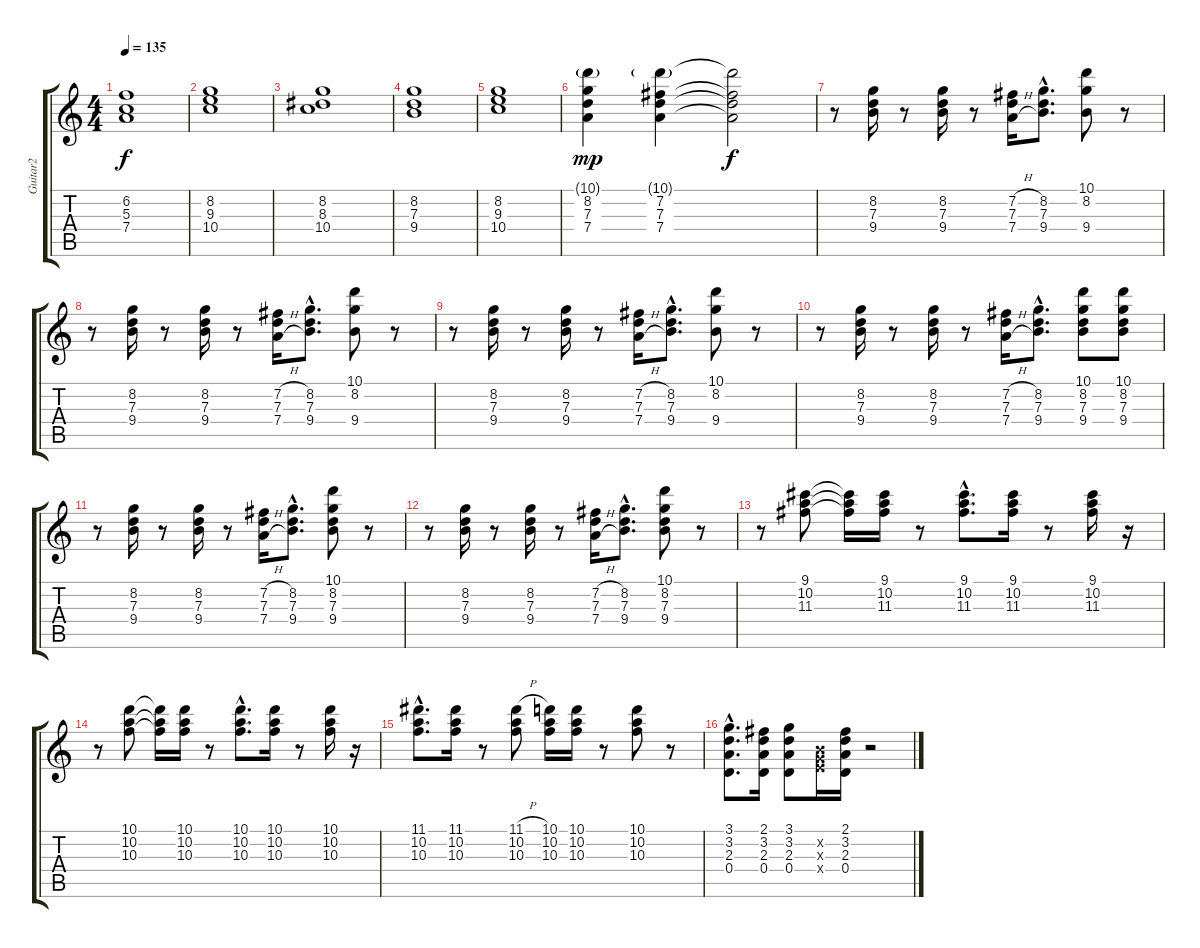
\track ("Guitar2" "Guitar2") {instrument overdrivenguitar}
\staff {score tabs}
\tuning (E4 B3 G3 D3 A2 E2) {hide}
\ts (4 4)
\tempo 135
\clef g2
\ks c
(6.2 5.3 7.4).1{dy f} |
(8.2 9.3 10.4).1 |
(8.2 8.3 10.4).1 |
(8.2 7.3 9.4).1 |
(8.2 9.3 10.4).1 |
(10.1{g} 8.2 7.3 7.4).4{dy mp} (10.1{g} 7.2 7.3 7.4).4 (10.1{t} 7.2{t} 7.3{t} 7.4{t}).2{dy f} |
r.8 (8.2 7.3 9.4).16 r.8 (8.2 7.3 9.4).16 r.8 (7.2{h} 7.3 7.4{h}).16 (8.2{hac} 7.3{hac} 9.4{hac}).8{d} (10.1 8.2 9.4).8 r.8 |
r.8 (8.2 7.3 9.4).16 r.8 (8.2 7.3 9.4).16 r.8 (7.2{h} 7.3 7.4{h}).16 (8.2{hac} 7.3{hac} 9.4{hac}).8{d} (10.1 8.2 9.4).8 r.8 |
r.8 (8.2 7.3 9.4).16 r.8 (8.2 7.3 9.4).16 r.8 (7.2{h} 7.3 7.4{h}).16 (8.2{hac} 7.3{hac} 9.4{hac}).8{d} (10.1 8.2 9.4).8 r.8 |
r.8 (8.2 7.3 9.4).16 r.8 (8.2 7.3 9.4).16 r.8 (7.2{h} 7.3 7.4{h}).16 (8.2{hac} 7.3{hac} 9.4{hac}).8{d} (10.1 8.2 7.3 9.4).8 (10.1 8.2 7.3 9.4).8 |
r.8 (8.2 7.3 9.4).16 r.8 (8.2 7.3 9.4).16 r.8 (7.2{h} 7.3 7.4{h}).16 (8.2{hac} 7.3{hac} 9.4{hac}).8{d} (10.1 8.2 7.3 9.4).8 r.8 |
r.8 (8.2 7.3 9.4).16 r.8 (8.2 7.3 9.4).16 r.8 (7.2{h} 7.3 7.4{h}).16 (8.2{hac} 7.3{hac} 9.4{hac}).8{d} (10.1 8.2 7.3 9.4).8 r.8 |
r.8 (9.1 10.2 11.3).8 (9.1{t} 10.2{t} 11.3{t}).16 (9.1 10.2 11.3).16 r.8 (9.1{hac} 10.2{hac} 11.3{hac}).8{d} (9.1 10.2 11.3).16 r.8 (9.1 10.2 11.3).16 r.16 |
r.8 (10.1 10.2 10.3).8 (10.1{t} 10.2{t} 10.3{t}).16 (10.1 10.2 10.3).16 r.8 (10.1{hac} 10.2{hac} 10.3{hac}).8{d} (10.1 10.2 10.3).16 r.8 (10.1 10.2 10.3).16 r.16 |
(11.1{hac} 10.2{hac} 10.3{hac}).8{d} (11.1 10.2 10.3).16 r.8 (11.1{h} 10.2 10.3).8 (10.1 10.2 10.3).16 (10.1 10.2 10.3).16 r.8 (10.1 10.2 10.3).8 r.8 |
(3.1{hac} 3.2{hac} 2.3{hac} 0.4{hac}).8{d} (2.1 3.2 2.3 0.4).16 (3.1 3.2 2.3 0.4).8 (0.2{x} 0.3{x} 2.4{x}).16 (2.1 3.2 2.3 0.4).16 r.2
